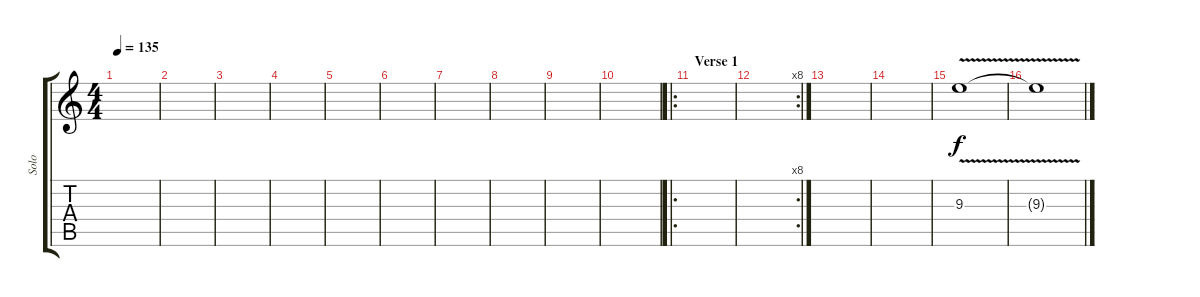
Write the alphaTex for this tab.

\track ("Solo" "Solo") {instrument distortionguitar}
\staff {score tabs}
\tuning (E4 B3 G3 D3 A2 E2) {hide}
\ts (4 4)
\tempo 135
\clef g2
\ks c
|
|
|
|
|
|
|
|
|
|
\ro
\section ("" "Verse 1")
|
\rc 8
|
|
|
9.3{v}.1 |
9.3{t}.1
